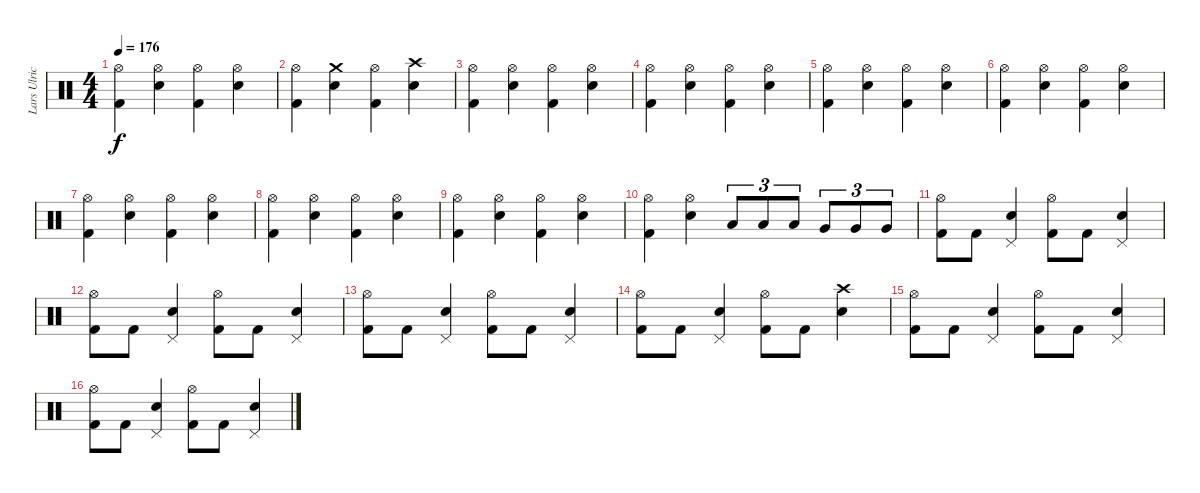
\track ("Lars Ulrich" "Lars Ulric") {instrument percussion}
\staff {score}
\articulation defaults
\ts (4 4)
\tempo 176
\clef neutral
\ks c
("Hi-Hat (open)" "Kick (hit) 2").4{dy f} ("Hi-Hat (open)" "Snare (hit) 2").4 ("Hi-Hat (open)" "Kick (hit) 2").4 ("Hi-Hat (open)" "Snare (hit) 2").4 |
("Hi-Hat (open)" "Kick (hit) 2").4 ("Crash medium (hit)" "Snare (hit) 2").4 ("Hi-Hat (open)" "Kick (hit) 2").4 ("Crash high (hit)" "Snare (hit) 2").4 |
("Hi-Hat (open)" "Kick (hit) 2").4 ("Hi-Hat (open)" "Snare (hit) 2").4 ("Hi-Hat (open)" "Kick (hit) 2").4 ("Hi-Hat (open)" "Snare (hit) 2").4 |
("Hi-Hat (open)" "Kick (hit) 2").4 ("Hi-Hat (open)" "Snare (hit) 2").4 ("Hi-Hat (open)" "Kick (hit) 2").4 ("Hi-Hat (open)" "Snare (hit) 2").4 |
("Hi-Hat (open)" "Kick (hit) 2").4 ("Hi-Hat (open)" "Snare (hit) 2").4 ("Hi-Hat (open)" "Kick (hit) 2").4 ("Hi-Hat (open)" "Snare (hit) 2").4 |
("Hi-Hat (open)" "Kick (hit) 2").4 ("Hi-Hat (open)" "Snare (hit) 2").4 ("Hi-Hat (open)" "Kick (hit) 2").4 ("Hi-Hat (open)" "Snare (hit) 2").4 |
("Hi-Hat (open)" "Kick (hit) 2").4 ("Hi-Hat (open)" "Snare (hit) 2").4 ("Hi-Hat (open)" "Kick (hit) 2").4 ("Hi-Hat (open)" "Snare (hit) 2").4 |
("Hi-Hat (open)" "Kick (hit) 2").4 ("Hi-Hat (open)" "Snare (hit) 2").4 ("Hi-Hat (open)" "Kick (hit) 2").4 ("Hi-Hat (open)" "Snare (hit) 2").4 |
("Hi-Hat (open)" "Kick (hit) 2").4 ("Hi-Hat (open)" "Snare (hit) 2").4 ("Hi-Hat (open)" "Kick (hit) 2").4 ("Hi-Hat (open)" "Snare (hit) 2").4 |
("Hi-Hat (open)" "Kick (hit) 2").4 ("Hi-Hat (open)" "Snare (hit) 2").4 "Low Tom (hit)".8{tu (3 2)} "Low Tom (hit)".8{tu (3 2)} "Low Tom (hit)".8{tu (3 2)} "Very Low Tom (hit)".8{tu (3 2)} "Very Low Tom (hit)".8{tu (3 2)} "Very Low Tom (hit)".8{tu (3 2)} |
("Hi-Hat (open)" "Kick (hit) 2").8 "Kick (hit) 2".8 ("Pedal Hi-Hat (hit)" "Snare (hit) 2").4 ("Hi-Hat (open)" "Kick (hit) 2").8 "Kick (hit) 2".8 ("Pedal Hi-Hat (hit)" "Snare (hit) 2").4 |
("Hi-Hat (open)" "Kick (hit) 2").8 "Kick (hit) 2".8 ("Pedal Hi-Hat (hit)" "Snare (hit) 2").4 ("Hi-Hat (open)" "Kick (hit) 2").8 "Kick (hit) 2".8 ("Pedal Hi-Hat (hit)" "Snare (hit) 2").4 |
("Hi-Hat (open)" "Kick (hit) 2").8 "Kick (hit) 2".8 ("Pedal Hi-Hat (hit)" "Snare (hit) 2").4 ("Hi-Hat (open)" "Kick (hit) 2").8 "Kick (hit) 2".8 ("Pedal Hi-Hat (hit)" "Snare (hit) 2").4 |
("Hi-Hat (open)" "Kick (hit) 2").8 "Kick (hit) 2".8 ("Pedal Hi-Hat (hit)" "Snare (hit) 2").4 ("Hi-Hat (open)" "Kick (hit) 2").8 "Kick (hit) 2".8 ("Crash high (hit)" "Snare (hit) 2").4 |
("Hi-Hat (open)" "Kick (hit) 2").8 "Kick (hit) 2".8 ("Pedal Hi-Hat (hit)" "Snare (hit) 2").4 ("Hi-Hat (open)" "Kick (hit) 2").8 "Kick (hit) 2".8 ("Pedal Hi-Hat (hit)" "Snare (hit) 2").4 |
("Hi-Hat (open)" "Kick (hit) 2").8 "Kick (hit) 2".8 ("Pedal Hi-Hat (hit)" "Snare (hit) 2").4 ("Hi-Hat (open)" "Kick (hit) 2").8 "Kick (hit) 2".8 ("Pedal Hi-Hat (hit)" "Snare (hit) 2").4
